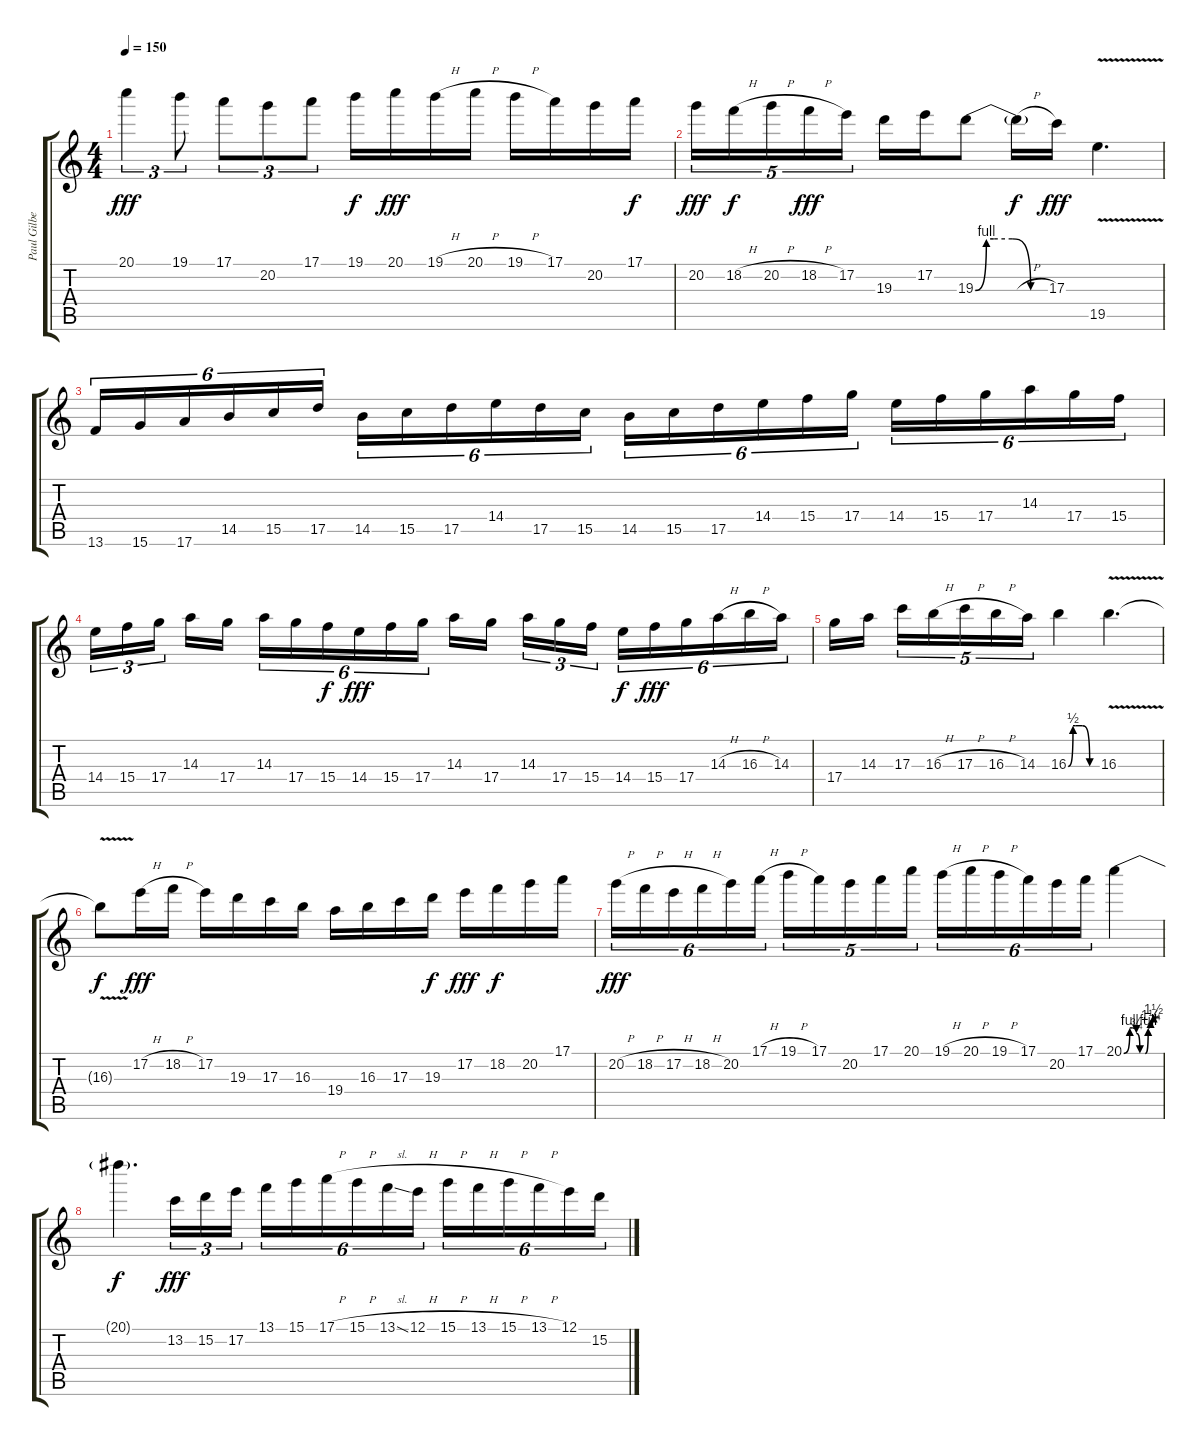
\track ("Paul Gilbert (Lead Guitar)" "Paul Gilbe") {instrument distortionguitar}
\staff {score tabs}
\tuning (E4 B3 G3 D3 A2 E2) {hide}
\ts (4 4)
\tempo 150
\clef g2
\ks c
20.1.4{tu (3 2) dy fff} 19.1.8{tu (3 2)} 17.1.8{tu (3 2)} 20.2.8{tu (3 2)} 17.1.8{tu (3 2)} 19.1.16{dy f} 20.1.16{dy fff} 19.1{h}.16 20.1{h}.16 19.1{h}.16 17.1.16 20.2.16 17.1.16{dy f} |
20.2.16{tu (5 4) dy fff} 18.2{h}.16{tu (5 4) dy f} 20.2{h}.16{tu (5 4)} 18.2{h}.16{tu (5 4) dy fff} 17.2.16{tu (5 4)} 19.3.16 17.2.16 19.3{be (custom 0 0 9 4 15 4 30 4 45 0 60 0)}.8 19.3{h t}.16{dy f} 17.3.16{dy fff} 19.5{v}.4{d} |
13.6.16{tu (6 4)} 15.6.16{tu (6 4)} 17.6.16{tu (6 4)} 14.5.16{tu (6 4)} 15.5.16{tu (6 4)} 17.5.16{tu (6 4)} 14.5.16{tu (6 4)} 15.5.16{tu (6 4)} 17.5.16{tu (6 4)} 14.4.16{tu (6 4)} 17.5.16{tu (6 4)} 15.5.16{tu (6 4)} 14.5.16{tu (6 4)} 15.5.16{tu (6 4)} 17.5.16{tu (6 4)} 14.4.16{tu (6 4)} 15.4.16{tu (6 4)} 17.4.16{tu (6 4)} 14.4.16{tu (6 4)} 15.4.16{tu (6 4)} 17.4.16{tu (6 4)} 14.3.16{tu (6 4)} 17.4.16{tu (6 4)} 15.4.16{tu (6 4)} |
14.4.16{tu (3 2)} 15.4.16{tu (3 2)} 17.4.16{tu (3 2) beam splitsecondary} 14.3.16 17.4.16 14.3.16{tu (6 4)} 17.4.16{tu (6 4)} 15.4.16{tu (6 4) dy f} 14.4.16{tu (6 4) dy fff} 15.4.16{tu (6 4)} 17.4.16{tu (6 4)} 14.3.16 17.4.16{beam splitsecondary} 14.3.16{tu (3 2)} 17.4.16{tu (3 2)} 15.4.16{tu (3 2)} 14.4.16{tu (6 4) dy f} 15.4.16{tu (6 4) dy fff} 17.4.16{tu (6 4)} 14.3{h}.16{tu (6 4)} 16.3{h}.16{tu (6 4)} 14.3.16{tu (6 4)} |
17.4.16 14.3.16{beam splitsecondary} 17.3.16{tu (5 4)} 16.3{h}.16{tu (5 4)} 17.3{h}.16{tu (5 4)} 16.3{h}.16{tu (5 4)} 14.3.16{tu (5 4)} 16.3{be (custom 0 0 10 2 15 2 30 2 45 0 60 0)}.4 16.3{v}.4{d} |
16.3{t}.8{dy f} 17.2{h}.16{dy fff} 18.2{h}.16 17.2.16 19.3.16 17.3.16 16.3.16 19.4.16 16.3.16 17.3.16 19.3.16{dy f} 17.2.16{dy fff} 18.2.16{dy f} 20.2.16 17.1.16 |
20.2{h}.16{tu (6 4) dy fff} 18.2{h}.16{tu (6 4)} 17.2{h}.16{tu (6 4)} 18.2{h}.16{tu (6 4)} 20.2.16{tu (6 4)} 17.1{h}.16{tu (6 4)} 19.1{h}.16{tu (5 4)} 17.1.16{tu (5 4)} 20.2.16{tu (5 4)} 17.1.16{tu (5 4)} 20.1.16{tu (5 4)} 19.1{h}.16{tu (6 4)} 20.1{h}.16{tu (6 4)} 19.1{h}.16{tu (6 4)} 17.1.16{tu (6 4)} 20.2.16{tu (6 4)} 17.1.16{tu (6 4)} 20.1{be (custom 0 0 10 4 15 4 21 3 27 0 36 0 41 4 45 5 50 6 60 6)}.4 |
20.1{t}.4{d dy f} 13.2.16{tu (3 2) dy fff} 15.2.16{tu (3 2)} 17.2.16{tu (3 2)} 13.1.16{tu (6 4)} 15.1.16{tu (6 4)} 17.1{h}.16{tu (6 4)} 15.1{h}.16{tu (6 4)} 13.1{sl}.16{tu (6 4)} 12.1{h}.16{tu (6 4)} 15.1{h}.16{tu (6 4)} 13.1{h}.16{tu (6 4)} 15.1{h}.16{tu (6 4)} 13.1{h}.16{tu (6 4)} 12.1.16{tu (6 4)} 15.2.16{tu (6 4)}
